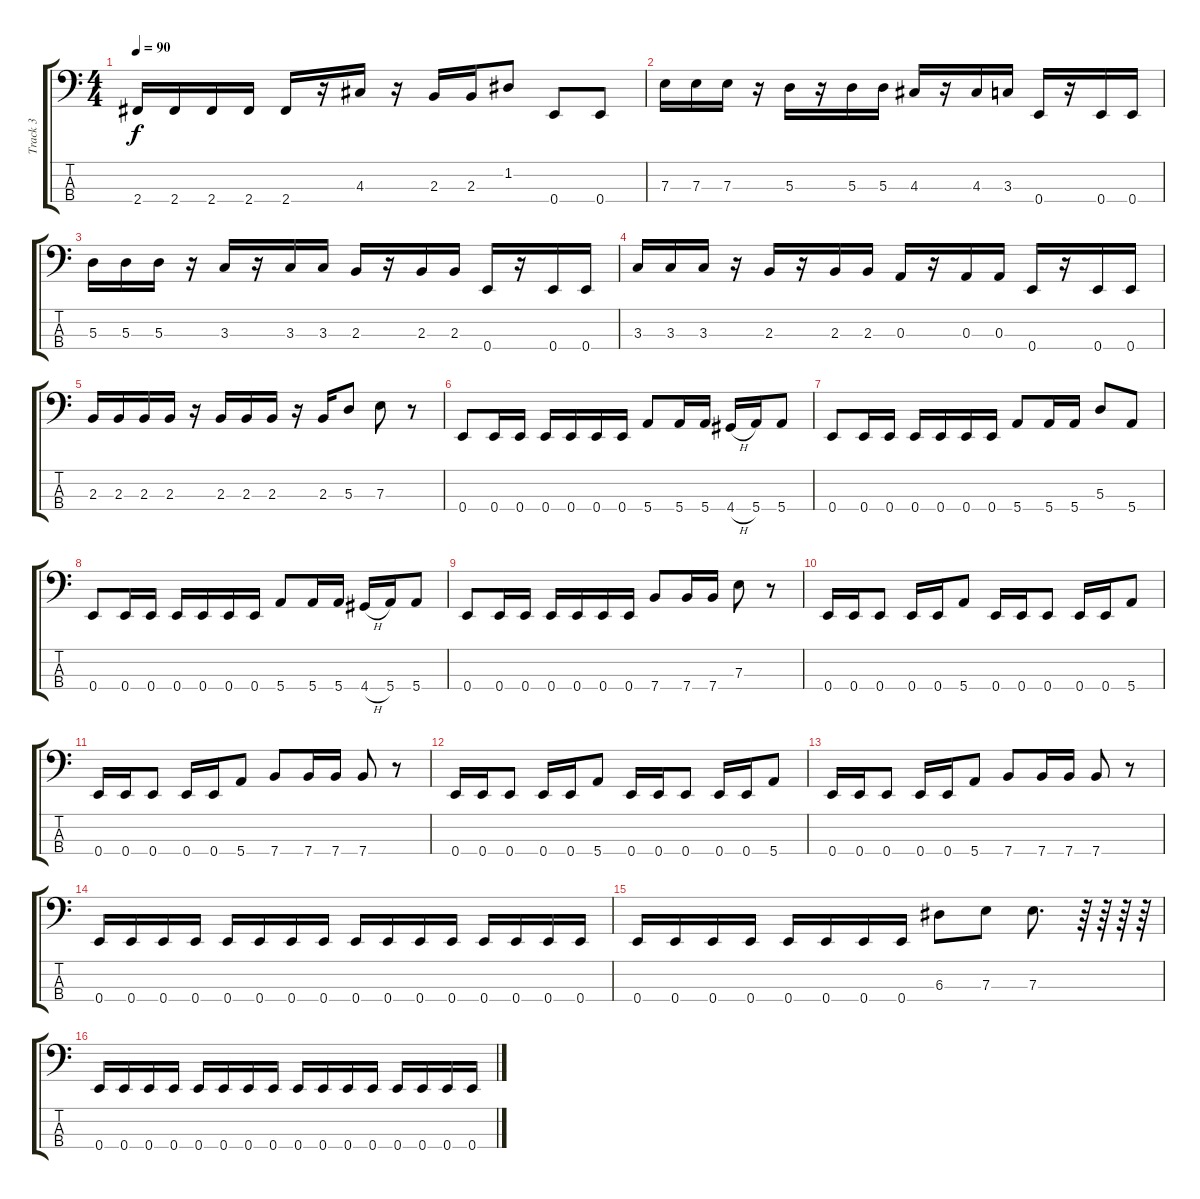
\track ("Track 3" "Track 3") {instrument electricbassfinger}
\staff {score tabs}
\tuning (G2 D2 A1 E1) {hide}
\ts (4 4)
\tempo 90
\clef f4
\ks c
2.4.16{dy f} 2.4.16 2.4.16 2.4.16 2.4.16 r.16 4.3.16 r.16 2.3.16 2.3.16 1.2.8 0.4.8 0.4.8 |
7.3.16 7.3.16 7.3.16 r.16 5.3.16 r.16 5.3.16 5.3.16 4.3.16 r.16 4.3.16 3.3.16 0.4.16 r.16 0.4.16 0.4.16 |
5.3.16 5.3.16 5.3.16 r.16 3.3.16 r.16 3.3.16 3.3.16 2.3.16 r.16 2.3.16 2.3.16 0.4.16 r.16 0.4.16 0.4.16 |
3.3.16 3.3.16 3.3.16 r.16 2.3.16 r.16 2.3.16 2.3.16 0.3.16 r.16 0.3.16 0.3.16 0.4.16 r.16 0.4.16 0.4.16 |
2.3.16 2.3.16 2.3.16 2.3.16 r.16 2.3.16 2.3.16 2.3.16 r.16 2.3.16 5.3.8 7.3.8 r.8 |
0.4.8 0.4.16 0.4.16 0.4.16 0.4.16 0.4.16 0.4.16 5.4.8 5.4.16 5.4.16 4.4{h}.16 5.4.16 5.4.8 |
0.4.8 0.4.16 0.4.16 0.4.16 0.4.16 0.4.16 0.4.16 5.4.8 5.4.16 5.4.16 5.3.8 5.4.8 |
0.4.8 0.4.16 0.4.16 0.4.16 0.4.16 0.4.16 0.4.16 5.4.8 5.4.16 5.4.16 4.4{h}.16 5.4.16 5.4.8 |
0.4.8 0.4.16 0.4.16 0.4.16 0.4.16 0.4.16 0.4.16 7.4.8 7.4.16 7.4.16 7.3.8 r.8 |
0.4.16 0.4.16 0.4.8 0.4.16 0.4.16 5.4.8 0.4.16 0.4.16 0.4.8 0.4.16 0.4.16 5.4.8 |
0.4.16 0.4.16 0.4.8 0.4.16 0.4.16 5.4.8 7.4.8 7.4.16 7.4.16 7.4.8 r.8 |
0.4.16 0.4.16 0.4.8 0.4.16 0.4.16 5.4.8 0.4.16 0.4.16 0.4.8 0.4.16 0.4.16 5.4.8 |
0.4.16 0.4.16 0.4.8 0.4.16 0.4.16 5.4.8 7.4.8 7.4.16 7.4.16 7.4.8 r.8 |
0.4.16 0.4.16 0.4.16 0.4.16 0.4.16 0.4.16 0.4.16 0.4.16 0.4.16 0.4.16 0.4.16 0.4.16 0.4.16 0.4.16 0.4.16 0.4.16 |
0.4.16 0.4.16 0.4.16 0.4.16 0.4.16 0.4.16 0.4.16 0.4.16 6.3.8 7.3.8 7.3.8{d} r.64 r.64 r.64 r.64 |
0.4.16 0.4.16 0.4.16 0.4.16 0.4.16 0.4.16 0.4.16 0.4.16 0.4.16 0.4.16 0.4.16 0.4.16 0.4.16 0.4.16 0.4.16 0.4.16
